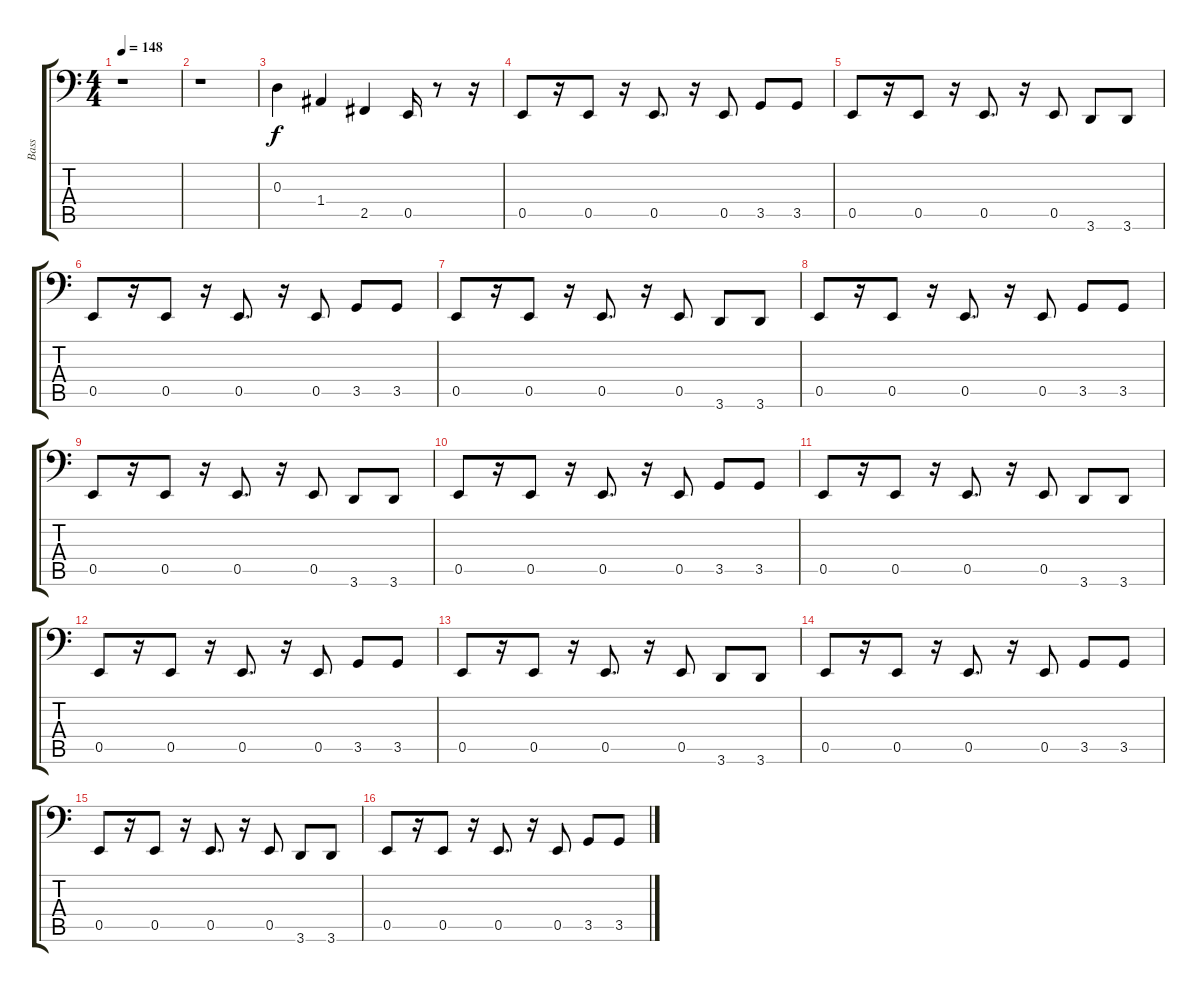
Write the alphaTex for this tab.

\track ("Bass" "Bass") {instrument fretlessbass}
\staff {score tabs}
\tuning (C3 G2 D2 A1 E1 B0) {hide}
\ts (4 4)
\tempo 148
\clef f4
\ks c
r.1{dy f} |
r.1 |
0.3.4 1.4.4 2.5.4 0.5.16 r.8 r.16 |
0.5.8 r.16 0.5.8 r.16 0.5.8{d} r.16 0.5.8 3.5.8 3.5.8 |
0.5.8 r.16 0.5.8 r.16 0.5.8{d} r.16 0.5.8 3.6.8 3.6.8 |
0.5.8 r.16 0.5.8 r.16 0.5.8{d} r.16 0.5.8 3.5.8 3.5.8 |
0.5.8 r.16 0.5.8 r.16 0.5.8{d} r.16 0.5.8 3.6.8 3.6.8 |
0.5.8 r.16 0.5.8 r.16 0.5.8{d} r.16 0.5.8 3.5.8 3.5.8 |
0.5.8 r.16 0.5.8 r.16 0.5.8{d} r.16 0.5.8 3.6.8 3.6.8 |
0.5.8 r.16 0.5.8 r.16 0.5.8{d} r.16 0.5.8 3.5.8 3.5.8 |
0.5.8 r.16 0.5.8 r.16 0.5.8{d} r.16 0.5.8 3.6.8 3.6.8 |
0.5.8 r.16 0.5.8 r.16 0.5.8{d} r.16 0.5.8 3.5.8 3.5.8 |
0.5.8 r.16 0.5.8 r.16 0.5.8{d} r.16 0.5.8 3.6.8 3.6.8 |
0.5.8 r.16 0.5.8 r.16 0.5.8{d} r.16 0.5.8 3.5.8 3.5.8 |
0.5.8 r.16 0.5.8 r.16 0.5.8{d} r.16 0.5.8 3.6.8 3.6.8 |
0.5.8 r.16 0.5.8 r.16 0.5.8{d} r.16 0.5.8 3.5.8 3.5.8
